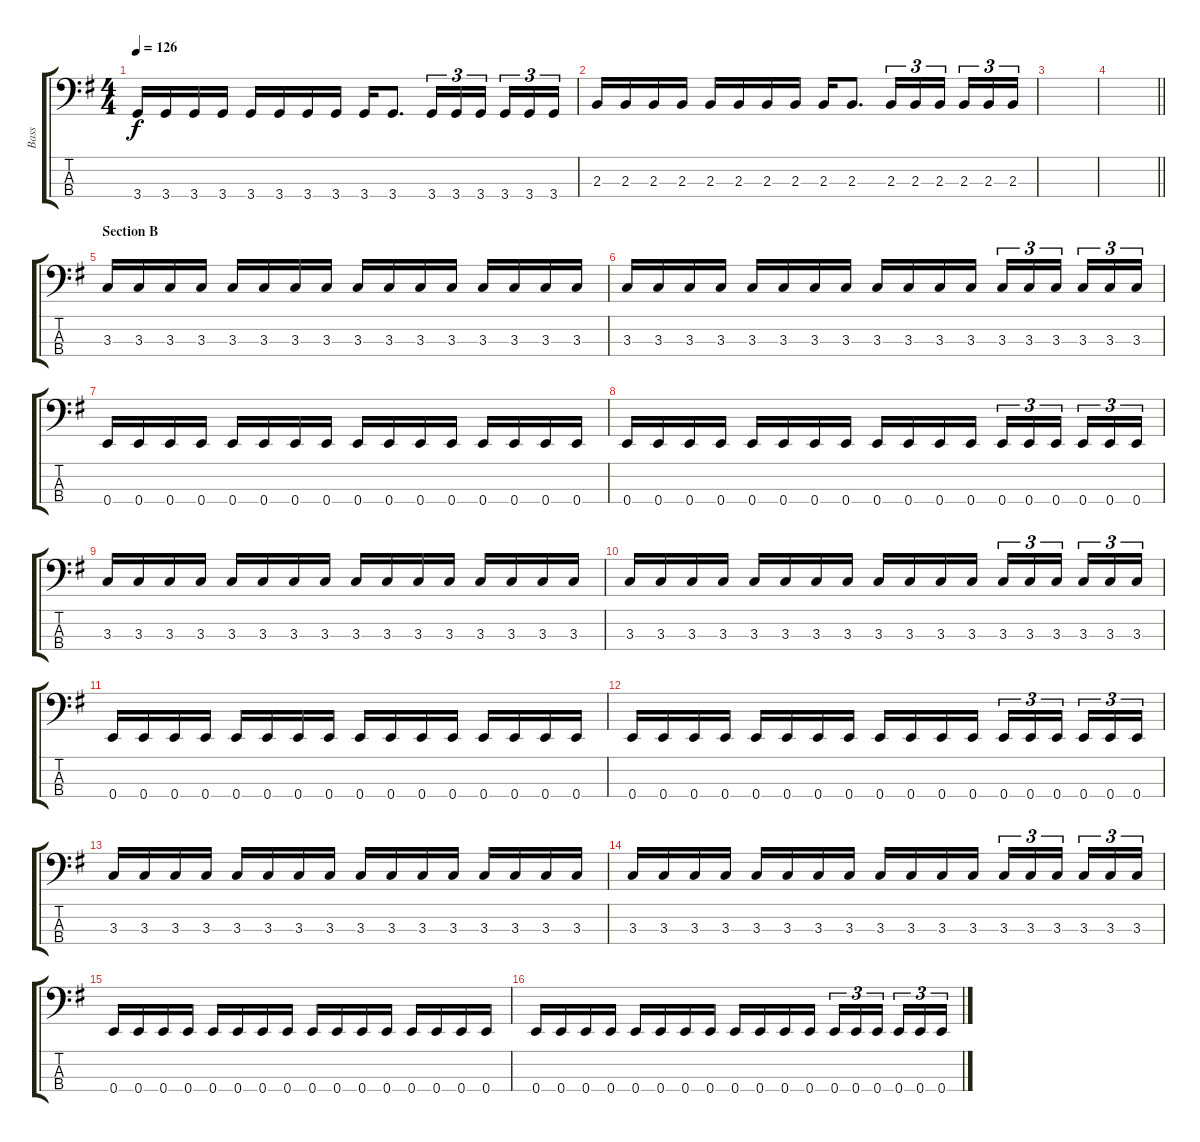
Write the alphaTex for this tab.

\track ("Bass" "Bass") {instrument electricbassfinger}
\staff {score tabs}
\tuning (G2 D2 A1 E1) {hide}
\ts (4 4)
\tempo 126
\clef f4
\ks eminor
3.4.16{dy f} 3.4.16 3.4.16 3.4.16 3.4.16 3.4.16 3.4.16 3.4.16 3.4.16 3.4.8{d} 3.4.16{tu (3 2)} 3.4.16{tu (3 2)} 3.4.16{tu (3 2) beam splitsecondary} 3.4.16{tu (3 2)} 3.4.16{tu (3 2)} 3.4.16{tu (3 2)} |
2.3.16 2.3.16 2.3.16 2.3.16 2.3.16 2.3.16 2.3.16 2.3.16 2.3.16 2.3.8{d} 2.3.16{tu (3 2)} 2.3.16{tu (3 2)} 2.3.16{tu (3 2) beam splitsecondary} 2.3.16{tu (3 2)} 2.3.16{tu (3 2)} 2.3.16{tu (3 2)} |
|
\barLineRight lightlight
|
\section ("" "Section B")
3.3.16 3.3.16 3.3.16 3.3.16 3.3.16 3.3.16 3.3.16 3.3.16 3.3.16 3.3.16 3.3.16 3.3.16 3.3.16 3.3.16 3.3.16 3.3.16 |
3.3.16 3.3.16 3.3.16 3.3.16 3.3.16 3.3.16 3.3.16 3.3.16 3.3.16 3.3.16 3.3.16 3.3.16 3.3.16{tu (3 2)} 3.3.16{tu (3 2)} 3.3.16{tu (3 2) beam splitsecondary} 3.3.16{tu (3 2)} 3.3.16{tu (3 2)} 3.3.16{tu (3 2)} |
0.4.16 0.4.16 0.4.16 0.4.16 0.4.16 0.4.16 0.4.16 0.4.16 0.4.16 0.4.16 0.4.16 0.4.16 0.4.16 0.4.16 0.4.16 0.4.16 |
0.4.16 0.4.16 0.4.16 0.4.16 0.4.16 0.4.16 0.4.16 0.4.16 0.4.16 0.4.16 0.4.16 0.4.16 0.4.16{tu (3 2)} 0.4.16{tu (3 2)} 0.4.16{tu (3 2) beam splitsecondary} 0.4.16{tu (3 2)} 0.4.16{tu (3 2)} 0.4.16{tu (3 2)} |
3.3.16 3.3.16 3.3.16 3.3.16 3.3.16 3.3.16 3.3.16 3.3.16 3.3.16 3.3.16 3.3.16 3.3.16 3.3.16 3.3.16 3.3.16 3.3.16 |
3.3.16 3.3.16 3.3.16 3.3.16 3.3.16 3.3.16 3.3.16 3.3.16 3.3.16 3.3.16 3.3.16 3.3.16 3.3.16{tu (3 2)} 3.3.16{tu (3 2)} 3.3.16{tu (3 2) beam splitsecondary} 3.3.16{tu (3 2)} 3.3.16{tu (3 2)} 3.3.16{tu (3 2)} |
0.4.16 0.4.16 0.4.16 0.4.16 0.4.16 0.4.16 0.4.16 0.4.16 0.4.16 0.4.16 0.4.16 0.4.16 0.4.16 0.4.16 0.4.16 0.4.16 |
0.4.16 0.4.16 0.4.16 0.4.16 0.4.16 0.4.16 0.4.16 0.4.16 0.4.16 0.4.16 0.4.16 0.4.16 0.4.16{tu (3 2)} 0.4.16{tu (3 2)} 0.4.16{tu (3 2) beam splitsecondary} 0.4.16{tu (3 2)} 0.4.16{tu (3 2)} 0.4.16{tu (3 2)} |
3.3.16 3.3.16 3.3.16 3.3.16 3.3.16 3.3.16 3.3.16 3.3.16 3.3.16 3.3.16 3.3.16 3.3.16 3.3.16 3.3.16 3.3.16 3.3.16 |
3.3.16 3.3.16 3.3.16 3.3.16 3.3.16 3.3.16 3.3.16 3.3.16 3.3.16 3.3.16 3.3.16 3.3.16 3.3.16{tu (3 2)} 3.3.16{tu (3 2)} 3.3.16{tu (3 2) beam splitsecondary} 3.3.16{tu (3 2)} 3.3.16{tu (3 2)} 3.3.16{tu (3 2)} |
0.4.16 0.4.16 0.4.16 0.4.16 0.4.16 0.4.16 0.4.16 0.4.16 0.4.16 0.4.16 0.4.16 0.4.16 0.4.16 0.4.16 0.4.16 0.4.16 |
0.4.16 0.4.16 0.4.16 0.4.16 0.4.16 0.4.16 0.4.16 0.4.16 0.4.16 0.4.16 0.4.16 0.4.16 0.4.16{tu (3 2)} 0.4.16{tu (3 2)} 0.4.16{tu (3 2) beam splitsecondary} 0.4.16{tu (3 2)} 0.4.16{tu (3 2)} 0.4.16{tu (3 2)}
